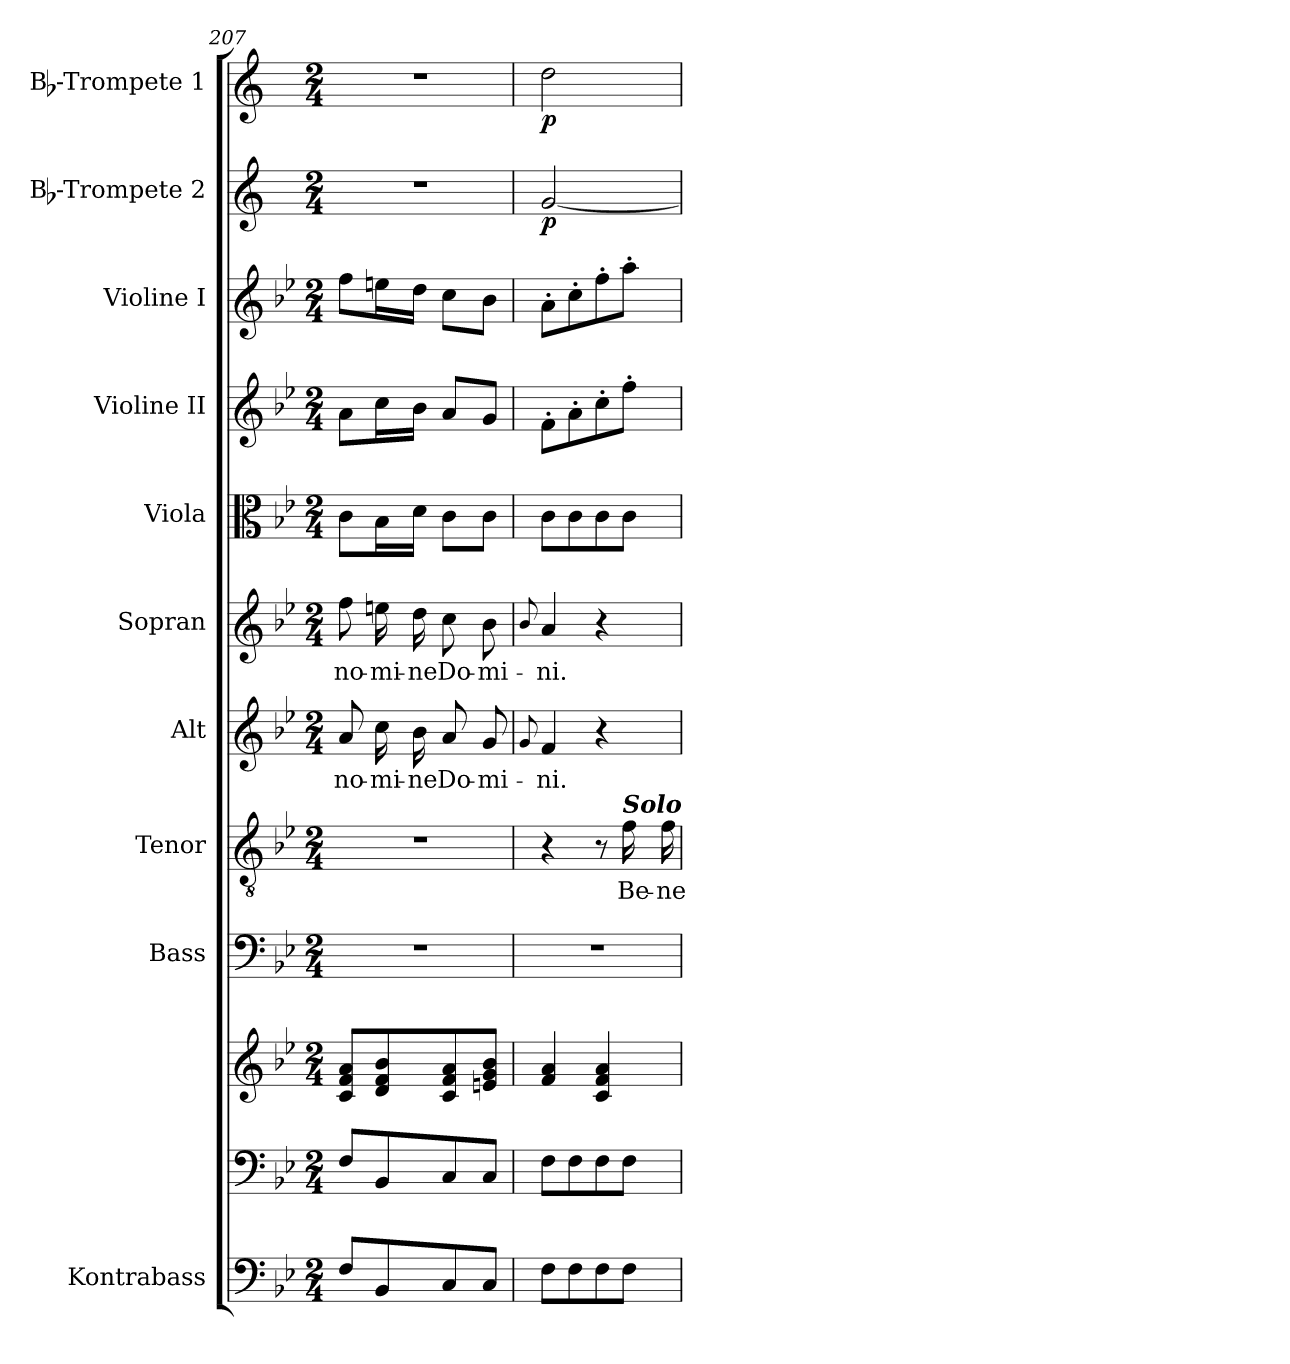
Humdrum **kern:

**kern	**kern	**kern	**kern	**kern	**text	**kern	**text	**kern	**text	**kern	**kern	**kern	**kern	**dynam	**kern	**dynam
*part11	*part10	*part10	*part9	*part8	*part8	*part7	*part7	*part6	*part6	*part5	*part4	*part3	*part2	*part2	*part1	*part1
*staff12	*staff11	*staff10	*staff9	*staff8	*staff8	*staff7	*staff7	*staff6	*staff6	*staff5	*staff4	*staff3	*staff2	*staff2	*staff1	*staff1
*I"Kontrabass	*	*	*I"Bass	*I"Tenor	*	*I"Alt	*	*I"Sopran	*	*I"Viola	*I"Violine II	*I"Violine I	*I"Bb-Trompete 2	*	*I"Bb-Trompete 1	*
*I'Kb.	*	*	*I'B.	*I'T.	*	*I'A.	*	*I'S.	*	*I'Vla.	*I'Vl. II	*I'Vl. I	*I'Bb Trp. 2	*	*I'Bb Trp. 1	*
*clefF4	*clefF4	*clefG2	*clefF4	*clefGv2	*	*clefG2	*	*clefG2	*	*clefC3	*clefG2	*clefG2	*clefG2	*	*clefG2	*
*ITrd7c12	*	*	*	*	*	*	*	*	*	*	*	*	*ITrd1c2	*	*ITrd1c2	*
*k[b-e-]	*k[b-e-]	*k[b-e-]	*k[b-e-]	*k[b-e-]	*	*k[b-e-]	*	*k[b-e-]	*	*k[b-e-]	*k[b-e-]	*k[b-e-]	*k[b-e-]	*	*k[b-e-]	*
*B-:	*B-:	*B-:	*B-:	*B-:	*	*B-:	*	*B-:	*	*B-:	*B-:	*B-:	*B-:	*	*B-:	*
*M2/4	*M2/4	*M2/4	*M2/4	*M2/4	*	*M2/4	*	*M2/4	*	*M2/4	*M2/4	*M2/4	*M2/4	*	*M2/4	*
=207	=207	=207	=207	=207	=207	=207	=207	=207	=207	=207	=207	=207	=207	=207	=207	=207
!	!	!	!	!	!	!	!LO:LY:b	!	!LO:LY:b	!	!	!	!	!	!	!
8FF/L	8F/L	8c/ 8f/ 8a/L	2r	2r	.	8a/	no-	8ff\	no-	8c\L	8a\L	8ff\L	2r	.	2r	.
!	!	!	!	!	!	!	!LO:LY:b	!	!LO:LY:b	!	!	!	!	!	!	!
8BBB-/	8BB-/	8d/ 8f/ 8b-/	.	.	.	16cc\	-mi-	16een\	-mi-	16B-\L	16cc\L	16een\L	.	.	.	.
!	!	!	!	!	!	!	!LO:LY:b	!	!LO:LY:b	!	!	!	!	!	!	!
.	.	.	.	.	.	16b-\	-ne	16dd\	-ne	16d\JJ	16b-\JJ	16dd\JJ	.	.	.	.
!	!	!	!	!	!	!	!LO:LY:b	!	!LO:LY:b	!	!	!	!	!	!	!
8CC/	8C/	8c/ 8f/ 8a/	.	.	.	8a/	Do-	8cc\	Do-	8c\L	8a/L	8cc\L	.	.	.	.
!	!	!	!	!	!	!	!LO:LY:b	!	!LO:LY:b	!	!	!	!	!	!	!
8CC/J	8C/J	8en/ 8g/ 8b-/J	.	.	.	8g/	-mi-	8b-\	-mi-	8c\J	8g/J	8b-\J	.	.	.	.
=208	=208	=208	=208	=208	=208	=208	=208	=208	=208	=208	=208	=208	=208	=208	=208	=208
.	.	.	.	.	.	8qqg/	.	8qqb-/	.	.	.	.	.	.	.	.
!	!	!	!	!	!	!	!LO:LY:b	!	!LO:LY:b	!	!	!	!	!LO:DY:b	!	!LO:DY:b
8FF\L	8F\L	4f/ 4a/	2r	4r	.	4f/	-ni.	4a/	-ni.	8c\L	8f'>\L	8a'>\L	[2f/	p	2cc\	p
8FF\	8F\	.	.	.	.	.	.	.	.	8c\	8a'>\	8cc'>\	.	.	.	.
8FF\	8F\	4c/ 4f/ 4a/	.	8r	.	4r	.	4r	.	8c\	8cc'>\	8ff'>\	.	.	.	.
!	!	!	!	!LO:TX:a:Bi:t=Solo	!	!	!	!	!	!	!	!	!	!	!	!
!	!	!	!	!	!LO:LY:b	!	!	!	!	!	!	!	!	!	!	!
8FF\J	8F\J	.	.	16f\	Be-	.	.	.	.	8c\J	8ff'>\J	8aa'>\J	.	.	.	.
!	!	!	!	!	!LO:LY:b	!	!	!	!	!	!	!	!	!	!	!
.	.	.	.	16f\	-ne-	.	.	.	.	.	.	.	.	.	.	.
=	=	=	=	=	=	=	=	=	=	=	=	=	=	=	=	=
*-	*-	*-	*-	*-	*-	*-	*-	*-	*-	*-	*-	*-	*-	*-	*-	*-
